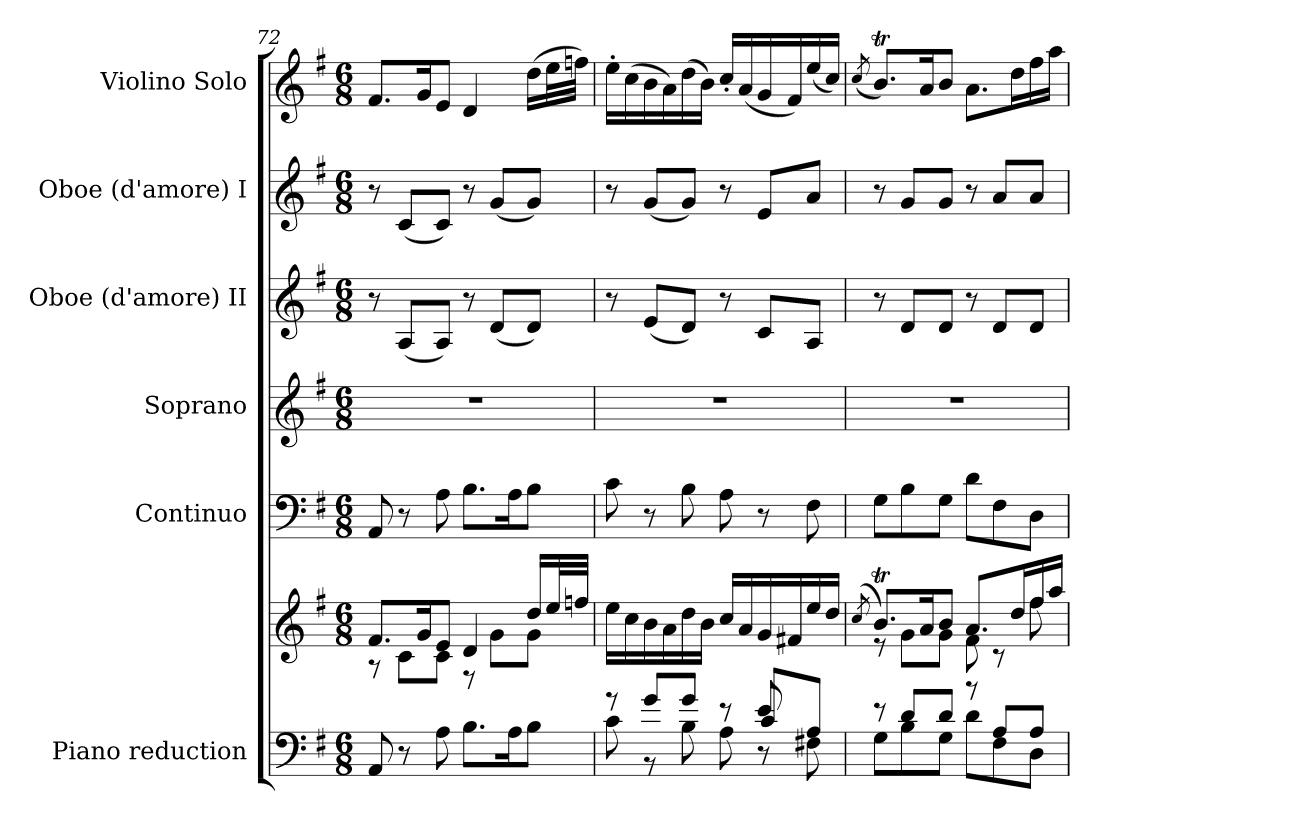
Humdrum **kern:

**kern	**kern	**kern	**kern	**kern	**kern	**kern
*part6	*part6	*part5	*part4	*part3	*part2	*part1
*staff7	*staff6	*staff5	*staff4	*staff3	*staff2	*staff1
*I"Piano reduction	*	*I"Continuo	*I"Soprano	*I"Oboe (d'amore) II	*I"Oboe (d'amore) I	*I"Violino Solo
*I'Pno	*	*	*	*I'Ob	*I'Ob	*I'Vln
*clefF4	*clefG2	*clefF4	*clefG2	*clefG2	*clefG2	*clefG2
*k[f#]	*k[f#]	*k[f#]	*k[f#]	*k[f#]	*k[f#]	*k[f#]
*M6/8	*M6/8	*M6/8	*M6/8	*M6/8	*M6/8	*M6/8
=72	=72	=72	=72	=72	=72	=72
*	*^	*	*	*	*	*
8AA/	8.f#/L	8r	8AA/	2.r	8r	8r	8.f#/L
8r	.	8c\L	8r	.	(8A/L	(8c/L	.
.	16g/K	.	.	.	.	.	16g/K
8A\	8e/J	8c\J	8A\	.	8A/J)	8c/J)	8e/J
8.B\L	4d/	8r	8.B\L	.	8r	8r	4d/
.	.	8g\L	.	.	(8d/L	(8g/L	.
16A\K	.	.	16A\K	.	.	.	.
8B\J	16dd/LL	8g\J	8B\J	.	8d/J)	8g/J)	(16dd\LL
.	32ee/L	.	.	.	.	.	32ee\L
.	32ffn/JJJ	.	.	.	.	.	32ffn\JJJ)
=73	=73	=73	=73	=73	=73	=73	=73
*^	*	*	*	*	*	*	*
*	*^	*	*	*	*	*	*	*
2ryy	8r	8c\	16ee\LL	4.ryy	8c\	2.r	8r	8r	16ee'\LL
.	.	.	16cc\	.	.	.	.	.	(16cc\
.	8g/L	8r	16b\	.	8r	.	(8e/L	(8g/L	16b\
.	.	.	16a\	.	.	.	.	.	16a\)
.	8g/J	8B\	16dd\	.	8B\	.	8d/J)	8g/J)	(16dd\
.	.	.	16b\JJ	.	.	.	.	.	16b\JJ)
.	8r	8A\	16cc/LL	8ryy	8A\	.	8r	8r	16cc'/LL
.	.	.	16a/	.	.	.	.	.	(16a/
8e/L	8c/L	8r	16g/	8ryy	8r	.	8c/L	8e/L	16g/
.	.	.	16f#X/	.	.	.	.	.	16f#/)
8ryy	8A/J	8F#X\	16ee/	8a\J	8F#\	.	8A/J	8a/J	(16ee/
.	.	.	16dd/JJ	.	.	.	.	.	16cc/JJ)
*v	*v	*v	*	*	*	*	*	*	*
=74	=74	=74	=74	=74	=74	=74	=74
.	(8qcc/	.	.	.	.	.	(8qcc/
*^	*	*	*	*	*	*	*
8r	8G\L	8.bt/L)	8r	8G\L	2.r	8r	8r	8.bt/L)
8d/L	8B\	.	8g\L	8B\	.	8d/L	8g/L	.
.	.	16a/K	.	.	.	.	.	16a/K
8d/J	8G\J	8b/J	8g\J	8G\J	.	8d/J	8g/J	8b/J
8r	8d\L	8.a/L	8f#\	8d\L	.	8r	8r	8.a\L
8A/L	8F#\	.	8r	8F#\	.	8d/L	8a/L	.
.	.	16dd/L	.	.	.	.	.	16dd\L
8A/J	8D\J	16ff#/	8ff#\	8D\J	.	8d/J	8a/J	16ff#\
.	.	16aa/JJ	.	.	.	.	.	16aa\JJ
*v	*v	*	*	*	*	*	*	*
*	*v	*v	*	*	*	*	*
=	=	=	=	=	=	=
*-	*-	*-	*-	*-	*-	*-
